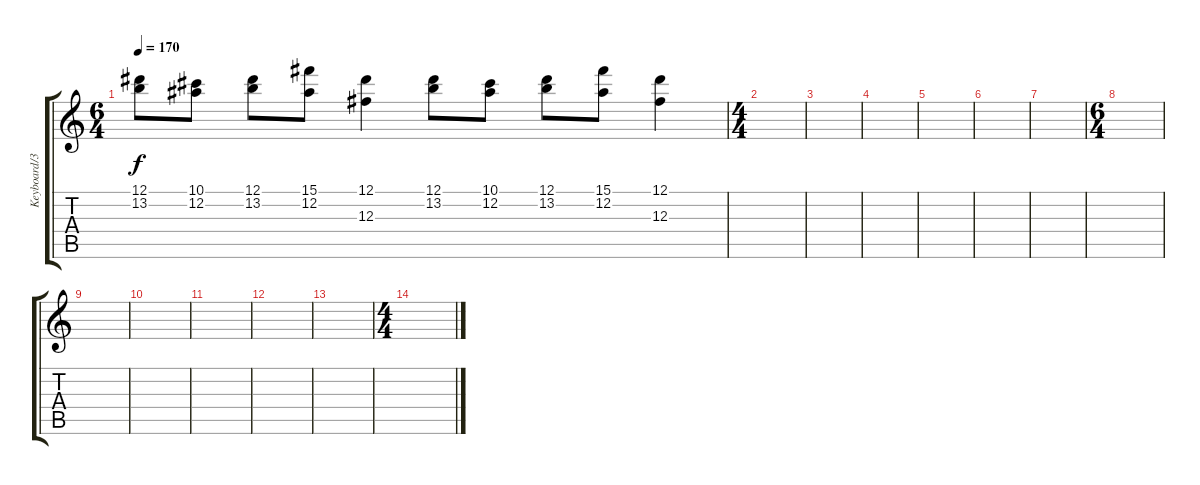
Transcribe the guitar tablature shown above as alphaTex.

\track ("Keyboard/3rd Guitar" "Keyboard/3") {instrument electricguitarjazz}
\staff {score tabs}
\tuning (Eb4 Bb3 Gb3 Db3 Ab2 Db2) {hide}
\ts (6 4)
\tempo 170
\clef g2
\ks c
(12.1 13.2).8{dy f} (10.1 12.2).8 (12.1 13.2).8 (15.1 12.2).8 (12.1 12.3).4 (12.1 13.2).8 (10.1 12.2).8 (12.1 13.2).8 (15.1 12.2).8 (12.1 12.3).4 |
\ts (4 4)
|
|
|
|
|
|
\ts (6 4)
|
|
|
|
|
|
\ts (4 4)
